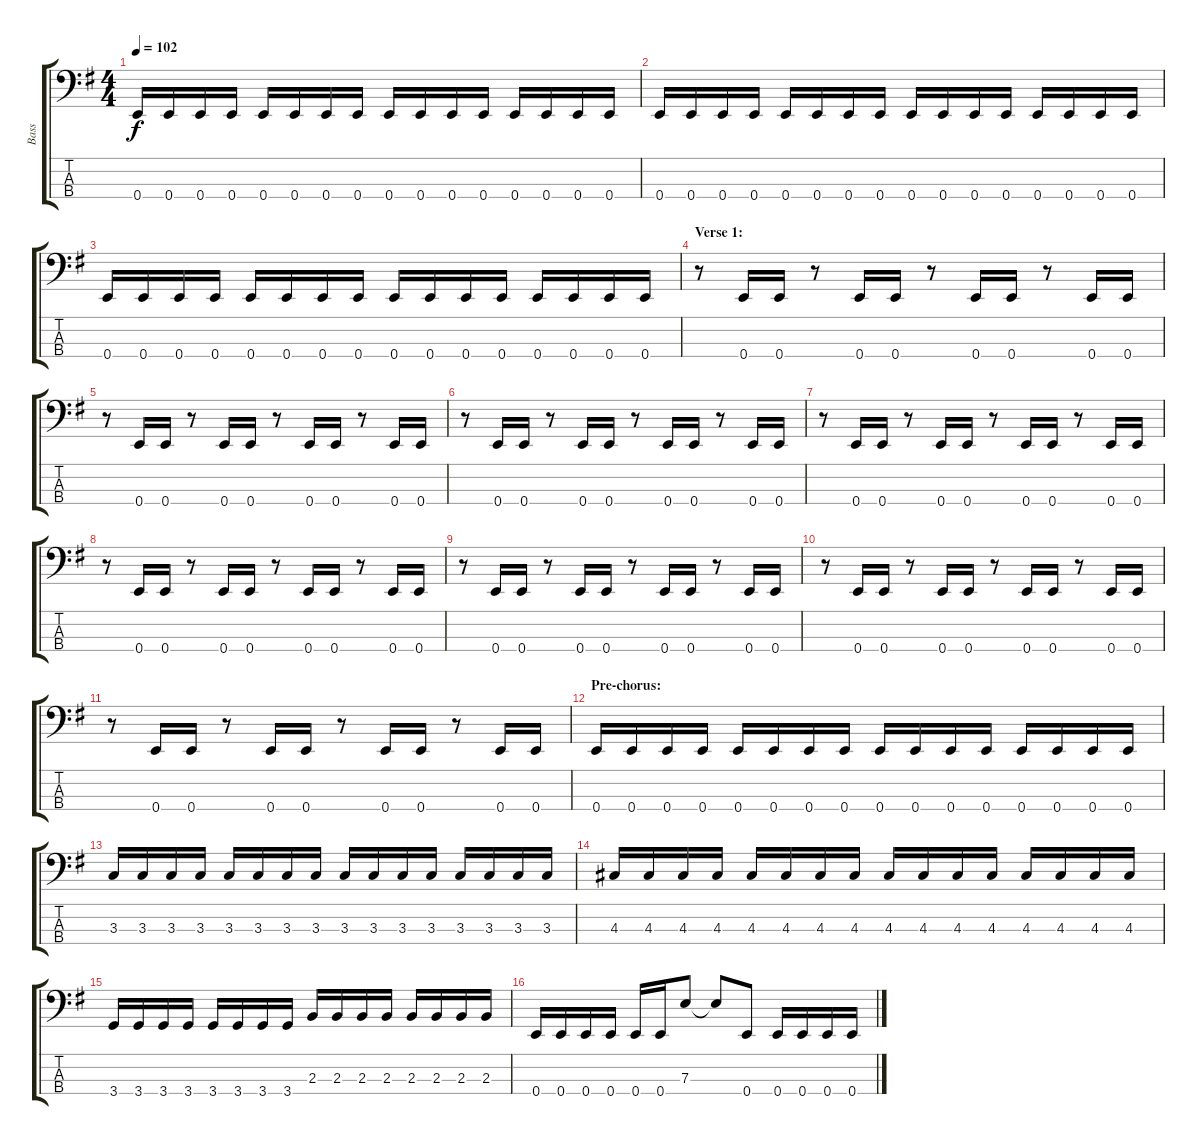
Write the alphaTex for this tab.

\track ("Bass" "Bass") {instrument electricbassfinger}
\staff {score tabs}
\tuning (G2 D2 A1 E1) {hide}
\ts (4 4)
\tempo 102
\clef f4
\ks eminor
0.4.16{dy f} 0.4.16 0.4.16 0.4.16 0.4.16 0.4.16 0.4.16 0.4.16 0.4.16 0.4.16 0.4.16 0.4.16 0.4.16 0.4.16 0.4.16 0.4.16 |
0.4.16 0.4.16 0.4.16 0.4.16 0.4.16 0.4.16 0.4.16 0.4.16 0.4.16 0.4.16 0.4.16 0.4.16 0.4.16 0.4.16 0.4.16 0.4.16 |
0.4.16 0.4.16 0.4.16 0.4.16 0.4.16 0.4.16 0.4.16 0.4.16 0.4.16 0.4.16 0.4.16 0.4.16 0.4.16 0.4.16 0.4.16 0.4.16 |
\section ("" "Verse 1:")
r.8 0.4.16 0.4.16 r.8 0.4.16 0.4.16 r.8 0.4.16 0.4.16 r.8 0.4.16 0.4.16 |
r.8 0.4.16 0.4.16 r.8 0.4.16 0.4.16 r.8 0.4.16 0.4.16 r.8 0.4.16 0.4.16 |
r.8 0.4.16 0.4.16 r.8 0.4.16 0.4.16 r.8 0.4.16 0.4.16 r.8 0.4.16 0.4.16 |
r.8 0.4.16 0.4.16 r.8 0.4.16 0.4.16 r.8 0.4.16 0.4.16 r.8 0.4.16 0.4.16 |
r.8 0.4.16 0.4.16 r.8 0.4.16 0.4.16 r.8 0.4.16 0.4.16 r.8 0.4.16 0.4.16 |
r.8 0.4.16 0.4.16 r.8 0.4.16 0.4.16 r.8 0.4.16 0.4.16 r.8 0.4.16 0.4.16 |
r.8 0.4.16 0.4.16 r.8 0.4.16 0.4.16 r.8 0.4.16 0.4.16 r.8 0.4.16 0.4.16 |
r.8 0.4.16 0.4.16 r.8 0.4.16 0.4.16 r.8 0.4.16 0.4.16 r.8 0.4.16 0.4.16 |
\section ("" "Pre-chorus:")
0.4.16 0.4.16 0.4.16 0.4.16 0.4.16 0.4.16 0.4.16 0.4.16 0.4.16 0.4.16 0.4.16 0.4.16 0.4.16 0.4.16 0.4.16 0.4.16 |
3.3.16 3.3.16 3.3.16 3.3.16 3.3.16 3.3.16 3.3.16 3.3.16 3.3.16 3.3.16 3.3.16 3.3.16 3.3.16 3.3.16 3.3.16 3.3.16 |
4.3.16 4.3.16 4.3.16 4.3.16 4.3.16 4.3.16 4.3.16 4.3.16 4.3.16 4.3.16 4.3.16 4.3.16 4.3.16 4.3.16 4.3.16 4.3.16 |
3.4.16 3.4.16 3.4.16 3.4.16 3.4.16 3.4.16 3.4.16 3.4.16 2.3.16 2.3.16 2.3.16 2.3.16 2.3.16 2.3.16 2.3.16 2.3.16 |
0.4.16 0.4.16 0.4.16 0.4.16 0.4.16 0.4.16 7.3.8 7.3{t}.8 0.4.8 0.4.16 0.4.16 0.4.16 0.4.16
